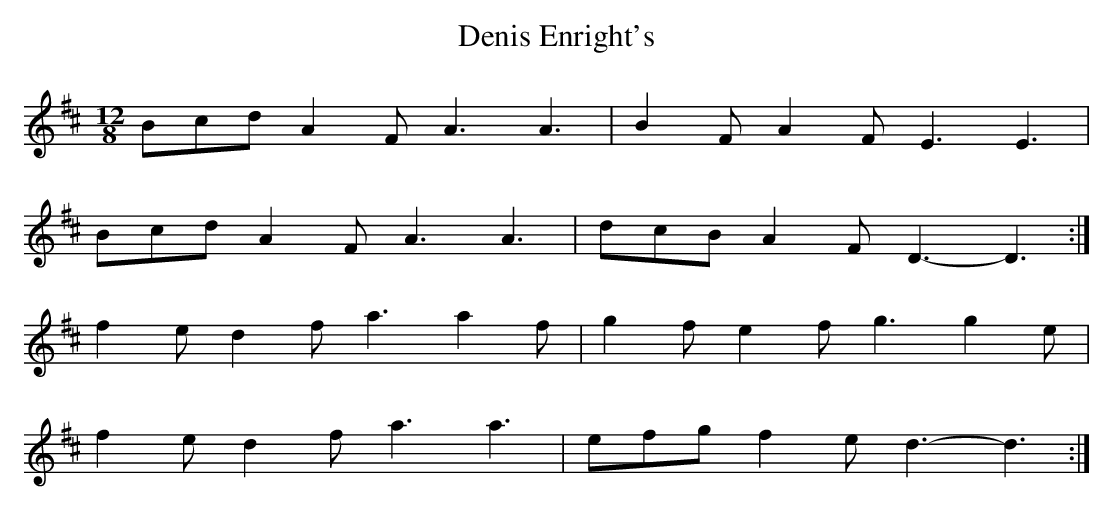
X:1
T: Denis Enright's
M: 12/8
L: 1/8
K: D
Bcd A2 F A3 A3 | B2 F A2 F E3 E3 |
Bcd A2 F A3 A3 | dcB A2 F D3-D3 :|
f2 e d2 f a3 a2 f | g2 f e2 f g3 g2 e |
f2 e d2 f a3 a3 | efg f2 e d3-d3 :|
